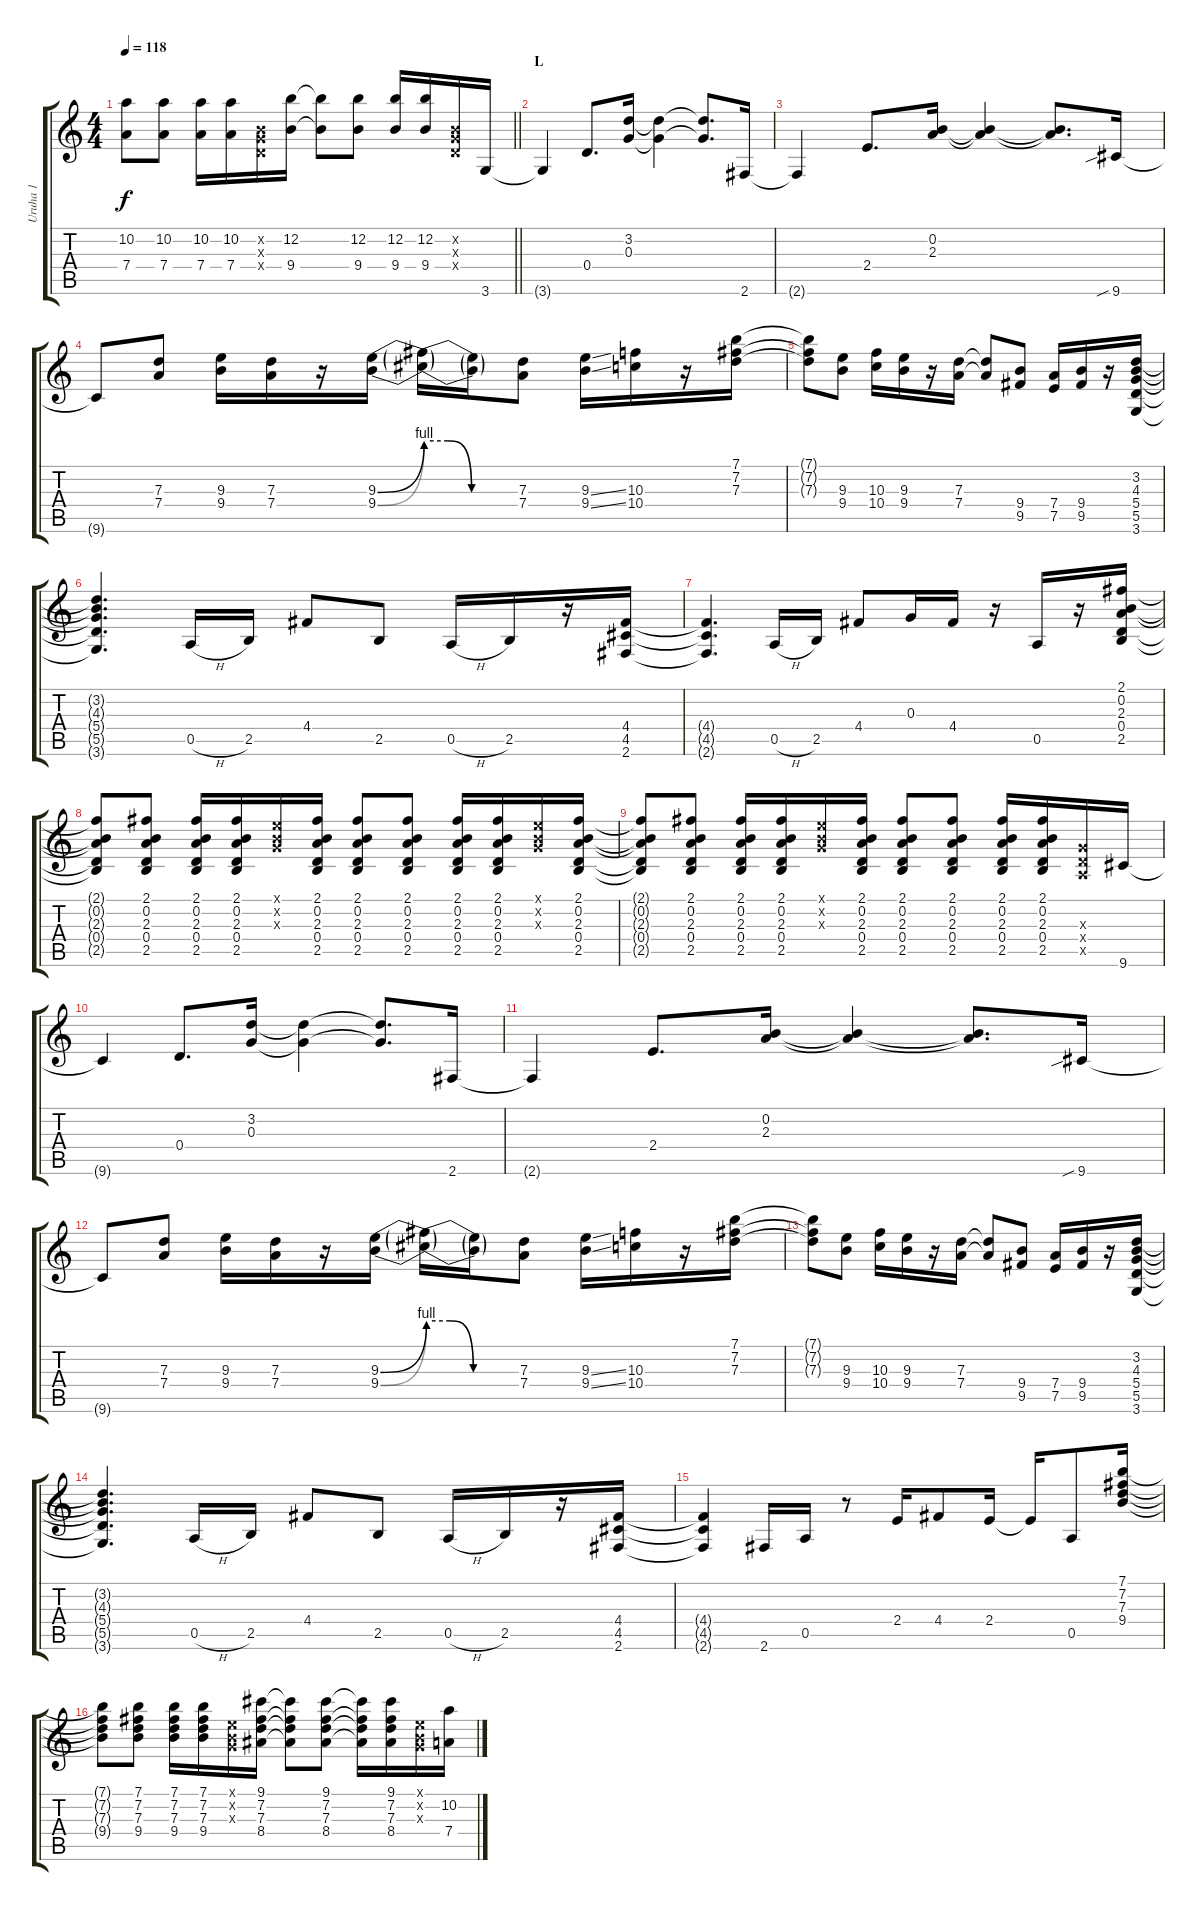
\track ("Uruha 1" "Uruha 1") {instrument distortionguitar}
\staff {score tabs}
\tuning (E4 B3 G3 D3 A2 E2) {hide}
\ts (4 4)
\tempo 118
\clef g2
\barLineRight lightlight
\ks c
(10.2{t} 7.4{t}).8{dy f} (10.2 7.4).8 (10.2 7.4).16 (10.2 7.4).16 (0.2{x} 0.3{x} 0.4{x}).16 (12.2 9.4).16 (12.2{t} 9.4{t}).8 (12.2 9.4).8 (12.2 9.4).16 (12.2 9.4).16 (0.2{x} 0.3{x} 0.4{x}).16 3.6.16 |
\section ("" "L")
3.6{t}.4 0.4.8{d} (3.2 0.3).16 (3.2{t} 0.3{t}).4 (3.2{t} 0.3{t}).8{d} 2.6.16 |
2.6{t}.4 2.4.8{d} (0.2 2.3).16 (0.2{t} 2.3{t}).4 (0.2{t} 2.3{t}).8{d} 9.6{sib}.16 |
9.6{t}.8 (7.3 7.4).8 (9.3 9.4).16 (7.3 7.4).16 r.16 (9.3{be (bend 0 0 60 4)} 9.4{be (bend 0 0 60 4)}).16 (9.3{be (custom 0 4 15 4 30 0 60 0) t} 9.4{be (custom 0 4 15 4 30 0 60 0) t}).16 (9.3{t} 9.4{t}).16 (7.3 7.4).8 (9.3{ss} 9.4{ss}).16 (10.3 10.4).16 r.16 (7.1 7.2 7.3).16 |
(7.1{t} 7.2{t} 7.3{t}).8 (9.3 9.4).8 (10.3 10.4).16 (9.3 9.4).16 r.16 (7.3 7.4).16 (7.3{t} 7.4{t}).8 (9.4 9.5).8 (7.4 7.5).16 (9.4 9.5).16 r.16 (3.2 4.3 5.4 5.5 3.6).16 |
(3.2{t} 4.3{t} 5.4{t} 5.5{t} 3.6{t}).4{d} 0.5{h}.16 2.5.16 4.4.8 2.5.8 0.5{h}.16 2.5.16 r.16 (4.4 4.5 2.6).16 |
(4.4{t} 4.5{t} 2.6{t}).4{d} 0.5{h}.16 2.5.16 4.4.8 0.3.16 4.4.16 r.16 0.5.16 r.16 (2.1 0.2 2.3 0.4 2.5).16 |
(2.1{t} 0.2{t} 2.3{t} 0.4{t} 2.5{t}).8 (2.1 0.2 2.3 0.4 2.5).8 (2.1 0.2 2.3 0.4 2.5).16 (2.1 0.2 2.3 0.4 2.5).16 (0.1{x} 0.2{x} 0.3{x}).16 (2.1 0.2 2.3 0.4 2.5).16 (2.1 0.2 2.3 0.4 2.5).8 (2.1 0.2 2.3 0.4 2.5).8 (2.1 0.2 2.3 0.4 2.5).16 (2.1 0.2 2.3 0.4 2.5).16 (0.1{x} 0.2{x} 0.3{x}).16 (2.1 0.2 2.3 0.4 2.5).16 |
(2.1{t} 0.2{t} 2.3{t} 0.4{t} 2.5{t}).8 (2.1 0.2 2.3 0.4 2.5).8 (2.1 0.2 2.3 0.4 2.5).16 (2.1 0.2 2.3 0.4 2.5).16 (0.1{x} 0.2{x} 0.3{x}).16 (2.1 0.2 2.3 0.4 2.5).16 (2.1 0.2 2.3 0.4 2.5).8 (2.1 0.2 2.3 0.4 2.5).8 (2.1 0.2 2.3 0.4 2.5).16 (2.1 0.2 2.3 0.4 2.5).16 (0.3{x} 0.4{x} 0.5{x}).16 9.6.16 |
9.6{t}.4 0.4.8{d} (3.2 0.3).16 (3.2{t} 0.3{t}).4 (3.2{t} 0.3{t}).8{d} 2.6.16 |
2.6{t}.4 2.4.8{d} (0.2 2.3).16 (0.2{t} 2.3{t}).4 (0.2{t} 2.3{t}).8{d} 9.6{sib}.16 |
9.6{t}.8 (7.3 7.4).8 (9.3 9.4).16 (7.3 7.4).16 r.16 (9.3{be (bend 0 0 60 4)} 9.4{be (bend 0 0 60 4)}).16 (9.3{be (custom 0 4 15 4 30 0 60 0) t} 9.4{be (custom 0 4 15 4 30 0 60 0) t}).16 (9.3{t} 9.4{t}).16 (7.3 7.4).8 (9.3{ss} 9.4{ss}).16 (10.3 10.4).16 r.16 (7.1 7.2 7.3).16 |
(7.1{t} 7.2{t} 7.3{t}).8 (9.3 9.4).8 (10.3 10.4).16 (9.3 9.4).16 r.16 (7.3 7.4).16 (7.3{t} 7.4{t}).8 (9.4 9.5).8 (7.4 7.5).16 (9.4 9.5).16 r.16 (3.2 4.3 5.4 5.5 3.6).16 |
(3.2{t} 4.3{t} 5.4{t} 5.5{t} 3.6{t}).4{d} 0.5{h}.16 2.5.16 4.4.8 2.5.8 0.5{h}.16 2.5.16 r.16 (4.4 4.5 2.6).16 |
(4.4{t} 4.5{t} 2.6{t}).4 2.6.16 0.5.16 r.8 2.4.16 4.4.8 2.4.16 2.4{t}.16 0.5.8 (7.1 7.2 7.3 9.4).16 |
(7.1{t} 7.2{t} 7.3{t} 9.4{t}).8 (7.1 7.2 7.3 9.4).8 (7.1 7.2 7.3 9.4).16 (7.1 7.2 7.3 9.4).16 (0.1{x} 0.2{x} 0.3{x}).16 (9.1 7.2 7.3 8.4).16 (9.1{t} 7.2{t} 7.3{t} 8.4{t}).8 (9.1 7.2 7.3 8.4).8 (9.1{t} 7.2{t} 7.3{t} 8.4{t}).16 (9.1 7.2 7.3 8.4).16 (0.1{x} 0.2{x} 0.3{x}).16 (10.2 7.4).16
